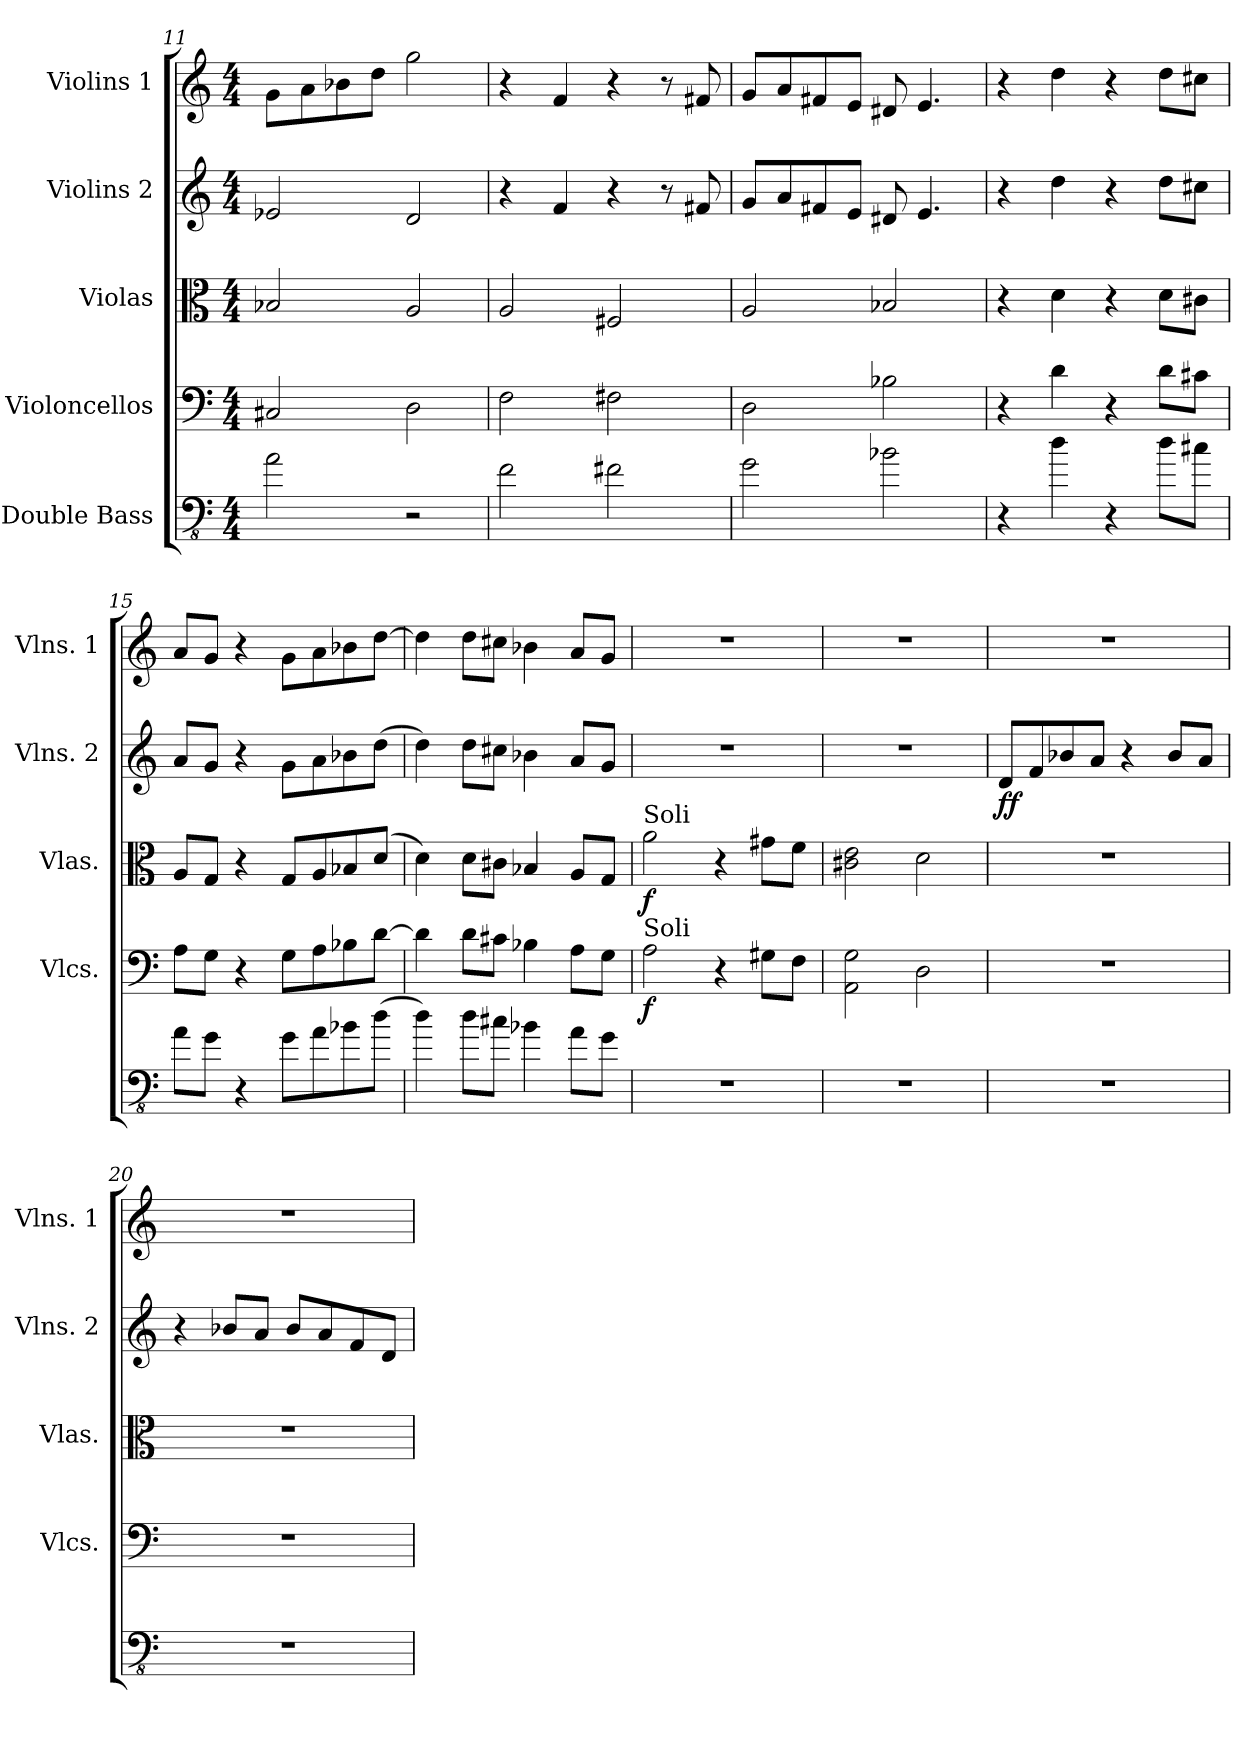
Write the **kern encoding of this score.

**kern	**kern	**dynam	**kern	**dynam	**kern	**dynam	**kern
*part5	*part4	*part4	*part3	*part3	*part2	*part2	*part1
*staff5	*staff4	*staff4	*staff3	*staff3	*staff2	*staff2	*staff1
*I"Double Bass	*I"Violoncellos	*	*I"Violas	*	*I"Violins 2	*	*I"Violins 1
*	*I'Vlcs.	*	*I'Vlas.	*	*I'Vlns. 2	*	*I'Vlns. 1
!!LO:PB:g=z
*clefFv4	*clefF4	*	*clefC3	*	*clefG2	*	*clefG2
*ITrd7c12	*	*	*	*	*	*	*
*k[]	*k[]	*	*k[]	*	*k[]	*	*k[]
*M4/4	*M4/4	*	*M4/4	*	*M4/4	*	*M4/4
=11	=11	=11	=11	=11	=11	=11	=11
2AA\	2C#X/	.	2B-X/	.	2e-X/	.	8g\L
.	.	.	.	.	.	.	8a\
.	.	.	.	.	.	.	8b-X\
.	.	.	.	.	.	.	8dd\J
2r	2D\	.	2A/	.	2d/	.	2gg\
=12	=12	=12	=12	=12	=12	=12	=12
2FF\	2F\	.	2A/	.	4r	.	4r
.	.	.	.	.	4f/	.	4f/
2FF#X\	2F#X\	.	2F#X/	.	4r	.	4r
.	.	.	.	.	8r	.	8r
.	.	.	.	.	8f#X/	.	8f#X/
=13	=13	=13	=13	=13	=13	=13	=13
2GG\	2D\	.	2A/	.	8g/L	.	8g/L
.	.	.	.	.	8a/	.	8a/
.	.	.	.	.	8f#X/	.	8f#X/
.	.	.	.	.	8e/J	.	8e/J
2BB-X\	2B-X\	.	2B-X/	.	8d#X/	.	8d#X/
.	.	.	.	.	4.e/	.	4.e/
=14	=14	=14	=14	=14	=14	=14	=14
4r	4r	.	4r	.	4r	.	4r
4D\	4d\	.	4d\	.	4dd\	.	4dd\
4r	4r	.	4r	.	4r	.	4r
8D\L	8d\L	.	8d\L	.	8dd\L	.	8dd\L
8C#X\J	8c#X\J	.	8c#X\J	.	8cc#X\J	.	8cc#X\J
=15	=15	=15	=15	=15	=15	=15	=15
8AA\L	8A\L	.	8A/L	.	8a/L	.	8a/L
8GG\J	8G\J	.	8G/J	.	8g/J	.	8g/J
4r	4r	.	4r	.	4r	.	4r
8GG\L	8G\L	.	8G/L	.	8g\L	.	8g\L
8AA\	8A\	.	8A/	.	8a\	.	8a\
8BB-X\	8B-X\	.	8B-X/	.	8b-X\	.	8b-X\
(8D\J	[8d\J	.	(8d/J	.	(8dd\J	.	[8dd\J
!!LO:LB:g=z
=16	=16	=16	=16	=16	=16	=16	=16
4D\)	4d\]	.	4d\)	.	4dd\)	.	4dd\]
8D\L	8d\L	.	8d\L	.	8dd\L	.	8dd\L
8C#X\J	8c#X\J	.	8c#X\J	.	8cc#X\J	.	8cc#X\J
4BB-X\	4B-X\	.	4B-X/	.	4b-X\	.	4b-X\
8AA\L	8A\L	.	8A/L	.	8a/L	.	8a/L
8GGZ\J	8GZ\J	.	8GZ/J	.	8gZ/J	.	8gZ/J
=17	=17	=17	=17	=17	=17	=17	=17
!	!	!	!LO:TX:a:t=Soli	!	!	!	!
!	!LO:TX:a:t=Soli	!	!	!	!	!	!
!	!	!LO:DY:b	!	!LO:DY:b	!	!	!
1r	2A\	f	2a\	f	1r	.	1r
.	4r	.	4r	.	.	.	.
.	8G#X\L	.	8g#X\L	.	.	.	.
.	8F\J	.	8f\J	.	.	.	.
=18	=18	=18	=18	=18	=18	=18	=18
1r	2AA\ 2G\	.	2c#X\ 2e\	.	1r	.	1r
.	2D\	.	2d\	.	.	.	.
=19	=19	=19	=19	=19	=19	=19	=19
!	!	!	!	!	!	!LO:DY:b	!
1r	1r	.	1r	.	8d/L	ff	1r
.	.	.	.	.	8f/	.	.
.	.	.	.	.	8b-X/	.	.
.	.	.	.	.	8a/J	.	.
.	.	.	.	.	4r	.	.
.	.	.	.	.	8b-/L	.	.
.	.	.	.	.	8a/J	.	.
=20	=20	=20	=20	=20	=20	=20	=20
1r	1r	.	1r	.	4r	.	1r
.	.	.	.	.	8b-X/L	.	.
.	.	.	.	.	8a/J	.	.
.	.	.	.	.	8b-/L	.	.
.	.	.	.	.	8a/	.	.
.	.	.	.	.	8f/	.	.
.	.	.	.	.	8d/J	.	.
=	=	=	=	=	=	=	=
*-	*-	*-	*-	*-	*-	*-	*-
